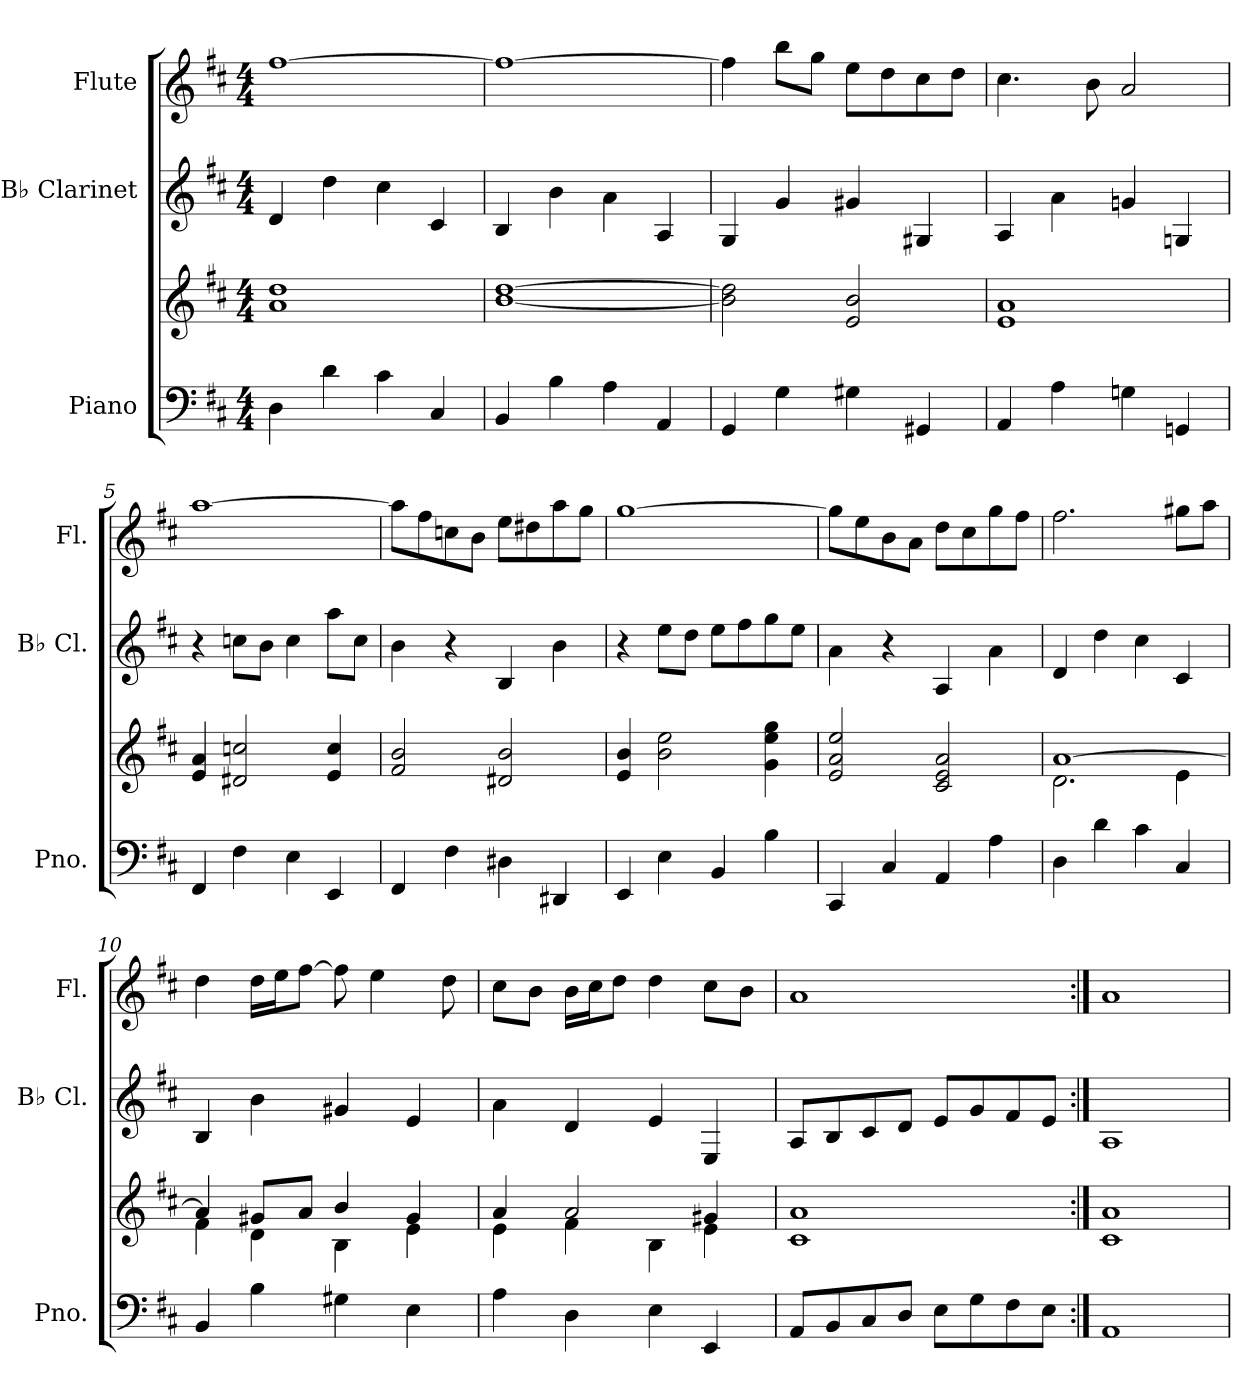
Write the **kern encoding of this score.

**kern	**kern	**kern	**kern
*part3	*part3	*part2	*part1
*staff4	*staff3	*staff2	*staff1
*I"Piano	*	*I"B♭ Clarinet	*I"Flute
*I'Pno.	*	*I'B♭ Cl.	*I'Fl.
*clefF4	*clefG2	*clefG2	*clefG2
*	*	*ITrd8c14	*
*k[f#c#]	*k[f#c#]	*k[f#c#]	*k[f#c#]
*M4/4	*M4/4	*M4/4	*M4/4
*MM70	*MM70	*MM70	*MM70
=1	=1	=1	=1
4D\	1a 1dd	4D/	[1ff#
4d\	.	4d\	.
4c#\	.	4c#\	.
4C#/	.	4C#/	.
=2	=2	=2	=2
4BB/	[1b [1dd	4BB/	1ff#_
4B\	.	4B\	.
4A\	.	4A\	.
4AA/	.	4AA/	.
=3	=3	=3	=3
4GG/	2b\] 2dd\]	4GG/	4ff#\]
4G\	.	4G/	8bb\L
.	.	.	8gg\J
4G#X\	2e/ 2b/	4G#X/	8ee\L
.	.	.	8dd\
4GG#X/	.	4GG#X/	8cc#\
.	.	.	8dd\J
=4	=4	=4	=4
4AA/	1e 1a	4AA/	4.cc#\
4A\	.	4A\	.
.	.	.	8b\
4Gn\	.	4Gn/	2a/
4GGn/	.	4GGn/	.
=5	=5	=5	=5
4FF#/	4e/ 4a/	4r	[1aa
4F#\	2d#X/ 2ccn/	8cn\L	.
.	.	8B\J	.
4E\	.	4c\	.
4EE/	4e/ 4cc/	8a\L	.
.	.	8c\J	.
!!LO:LB:g=z
=6	=6	=6	=6
4FF#/	2f#/ 2b/	4B\	8aa\L]
.	.	.	8ff#\
4F#\	.	4r	8ccn\
.	.	.	8b\J
4D#X\	2d#X/ 2b/	4BB/	8ee\L
.	.	.	8dd#X\
4DD#X/	.	4B\	8aa\
.	.	.	8gg\J
=7	=7	=7	=7
4EE/	4e/ 4b/	4r	[1gg
4E\	2b\ 2ee\	8e\L	.
.	.	8d\J	.
4BB/	.	8e\L	.
.	.	8f#\	.
4B\	4g\ 4ee\ 4gg\	8g\	.
.	.	8e\J	.
=8	=8	=8	=8
4CC#/	2e/ 2a/ 2ee/	4A\	8gg\L]
.	.	.	8ee\
4C#/	.	4r	8b\
.	.	.	8a\J
4AA/	2c#/ 2e/ 2a/	4AA/	8dd\L
.	.	.	8cc#\
4A\	.	4A\	8gg\
.	.	.	8ff#\J
=9	=9	=9	=9
*	*^	*	*
4D\	[1a	2.d\	4D/	2.ff#\
4d\	.	.	4d\	.
4c#\	.	.	4c#\	.
4C#/	.	4e\	4C#/	8gg#X\L
.	.	.	.	8aa\J
=10	=10	=10	=10	=10
4BB/	4a/]	4f#\	4BB/	4dd\
4B\	8g#X/L	4d\	4B\	16dd\LL
.	.	.	.	16ee\J
.	8a/J	.	.	[8ff#\J
4G#X\	4b/	4B\	4G#X/	8ff#\]
.	.	.	.	4ee\
4E\	4g#/	4e\	4E/	.
.	.	.	.	8dd\
!!LO:LB:g=z
=11	=11	=11	=11	=11
4A\	4a/	4e\	4A\	8cc#\L
.	.	.	.	8b\J
4D\	2a/	4f#\	4D/	16b\LL
.	.	.	.	16cc#\J
.	.	.	.	8dd\J
4E\	.	4B\	4E/	4dd\
4EE/	4g#X/	4e\	4EE/	8cc#\L
.	.	.	.	8b\J
*	*v	*v	*	*
=12	=12	=12	=12
8AA/L	1c# 1a	8AA/L	1a
8BB/	.	8BB/	.
8C#/	.	8C#/	.
8D/J	.	8D/J	.
8E\L	.	8E/L	.
8G\	.	8G/	.
8F#\	.	8F#/	.
8E\J	.	8E/J	.
=13:|!	=13:|!	=13:|!	=13:|!
1AA	1c# 1a	1AA	1a
=	=	=	=
*-	*-	*-	*-
